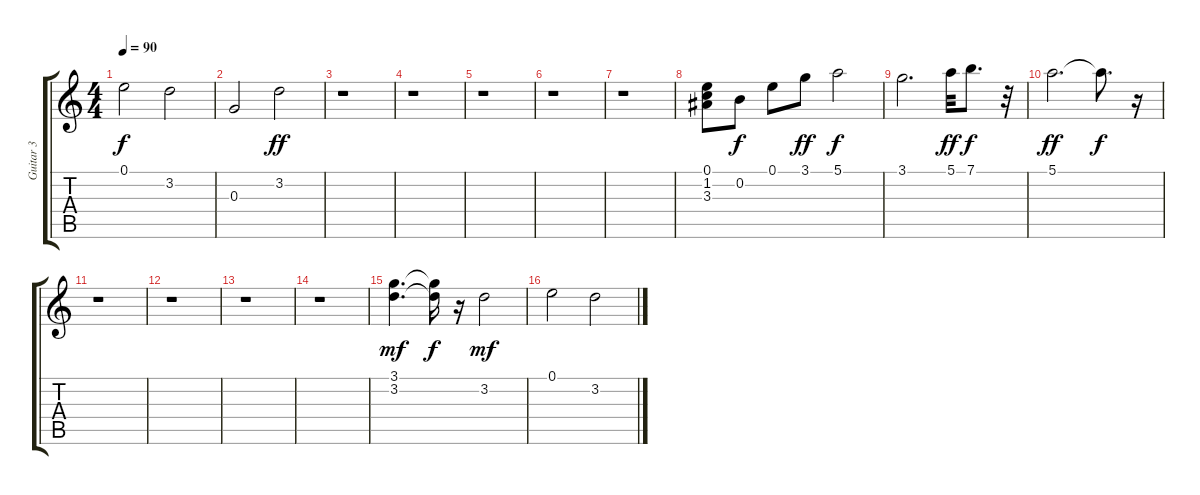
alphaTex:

\track ("Guitar 3" "Guitar 3") {instrument acousticguitarsteel}
\staff {score tabs}
\tuning (E4 B3 G3 D3 A2 E2) {hide}
\ts (4 4)
\tempo 90
\clef g2
\ks c
0.1.2{dy f} 3.2.2 |
0.3.2 3.2.2{dy ff} |
r.1 |
r.1 |
r.1 |
r.1 |
r.1 |
(0.1 1.2 3.3).8 0.2.8{dy f} 0.1.8 3.1.8{dy ff} 5.1.2{dy f} |
3.1.2{d} 5.1.32{dy ff} 7.1.8{d dy f} r.32 |
5.1.2{d dy ff} 5.1{t}.8{d dy f} r.16 |
r.1 |
r.1 |
r.1 |
r.1 |
(3.1 3.2).4{d dy mf} (3.1{t} 3.2{t}).16{dy f} r.16 3.2.2{dy mf} |
0.1.2 3.2.2
